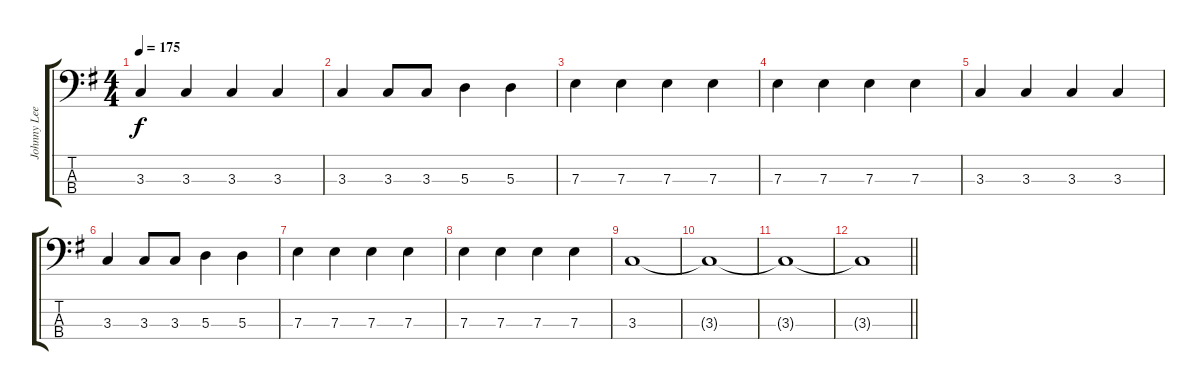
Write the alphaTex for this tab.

\track ("Johnny Lee Middleton" "Johnny Lee") {instrument electricbassfinger}
\staff {score tabs}
\tuning (G2 D2 A1 E1) {hide}
\ts (4 4)
\tempo 175
\clef f4
\ks eminor
3.3.4{dy f} 3.3.4 3.3.4 3.3.4 |
3.3.4 3.3.8 3.3.8 5.3.4 5.3.4 |
7.3.4 7.3.4 7.3.4 7.3.4 |
7.3.4 7.3.4 7.3.4 7.3.4 |
3.3.4 3.3.4 3.3.4 3.3.4 |
3.3.4 3.3.8 3.3.8 5.3.4 5.3.4 |
7.3.4 7.3.4 7.3.4 7.3.4 |
7.3.4 7.3.4 7.3.4 7.3.4 |
3.3.1 |
3.3{t}.1{volume 6} |
3.3{t}.1 |
\barLineRight lightlight
3.3{t}.1
